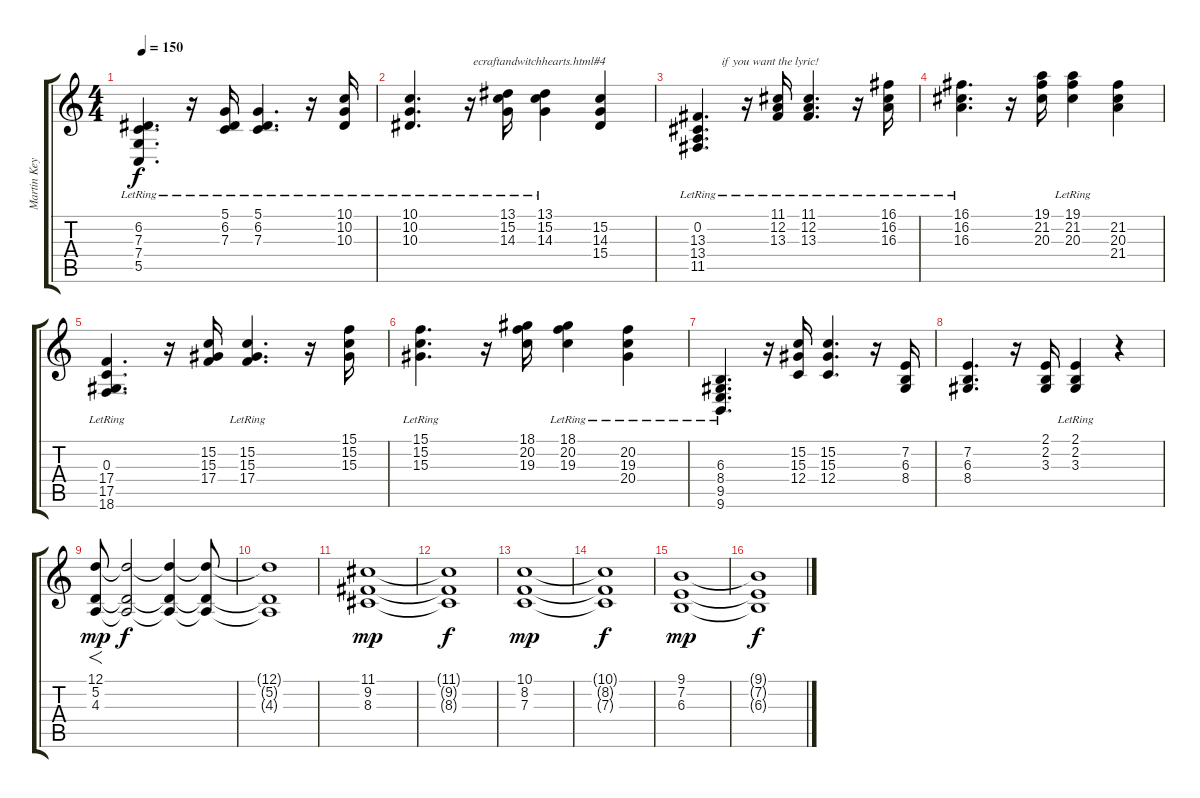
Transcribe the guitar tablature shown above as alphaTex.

\track ("Martin Keyboard1" "Martin Key") {instrument fx7echoes}
\staff {score tabs}
\tuning (D4 A3 F3 C3 G2 D2) {hide}
\ts (4 4)
\tempo 150
\clef g2
\ks c
(6.2{lr} 7.3{lr} 7.4 5.5).4{d txt "" dy f instrument brightacousticpiano} r.16 (5.1{lr} 6.2{lr} 7.3{lr}).16 (5.1{lr} 6.2{lr} 7.3{lr}).4{d} r.16 (10.1{lr} 10.2{lr} 10.3{lr}).16 |
(10.1{lr} 10.2{lr} 10.3{lr}).4{d} r.16{txt " ecraftandwitchhearts.html#4"} (13.1 15.2{lr} 14.3{lr}).16 (13.1{lr} 15.2{lr} 14.3{lr}).4 (15.2 14.3 15.4).4 |
(0.2{lr} 13.3{lr} 13.4 11.5{lr}).4{d txt "        if you want the lyric!"} r.16 (11.1{lr} 12.2{lr} 13.3{lr}).16 (11.1{lr} 12.2{lr} 13.3).4{d} r.16 (16.1{lr} 16.2{lr} 16.3{lr}).16 |
(16.1{lr} 16.2{lr} 16.3{lr}).4{d} r.16 (19.1 21.2 20.3).16 (19.1{lr} 21.2{lr} 20.3{lr}).4 (21.2 20.3 21.4).4 |
(0.3{lr} 17.4{lr} 17.5{lr} 18.6{lr}).4{d} r.16 (15.2 15.3 17.4).16 (15.2{lr} 15.3{lr} 17.4{lr}).4{d} r.16 (15.1 15.2 15.3).16 |
(15.1{lr} 15.2{lr} 15.3{lr}).4{d} r.16 (18.1 20.2 19.3).16 (18.1{lr} 20.2{lr} 19.3{lr}).4 (20.2{lr} 19.3{lr} 20.4{lr}).4 |
(6.3{lr} 8.4{lr} 9.5{lr} 9.6{lr}).4{d} r.16 (15.2 15.3 12.4).16 (15.2 15.3 12.4).4{d} r.16 (7.2 6.3 8.4).16 |
(7.2 6.3 8.4).4{d} r.16 (2.1 2.2 3.3).16 (2.1{lr} 2.2{lr} 3.3{lr}).4 r.4 |
(12.1 5.2 4.3).8{f dy mp volume 15 instrument fx7echoes} (12.1{t} 5.2{t} 4.3{t}).2{dy f} (12.1{t} 5.2{t} 4.3{t}).4 (12.1{t} 5.2{t} 4.3{t}).8 |
(12.1{t} 5.2{t} 4.3{t}).1 |
(11.1 9.2 8.3).1{dy mp} |
(11.1{t} 9.2{t} 8.3{t}).1{dy f} |
(10.1 8.2 7.3).1{dy mp} |
(10.1{t} 8.2{t} 7.3{t}).1{dy f} |
(9.1 7.2 6.3).1{dy mp} |
(9.1{t} 7.2{t} 6.3{t}).1{dy f}
